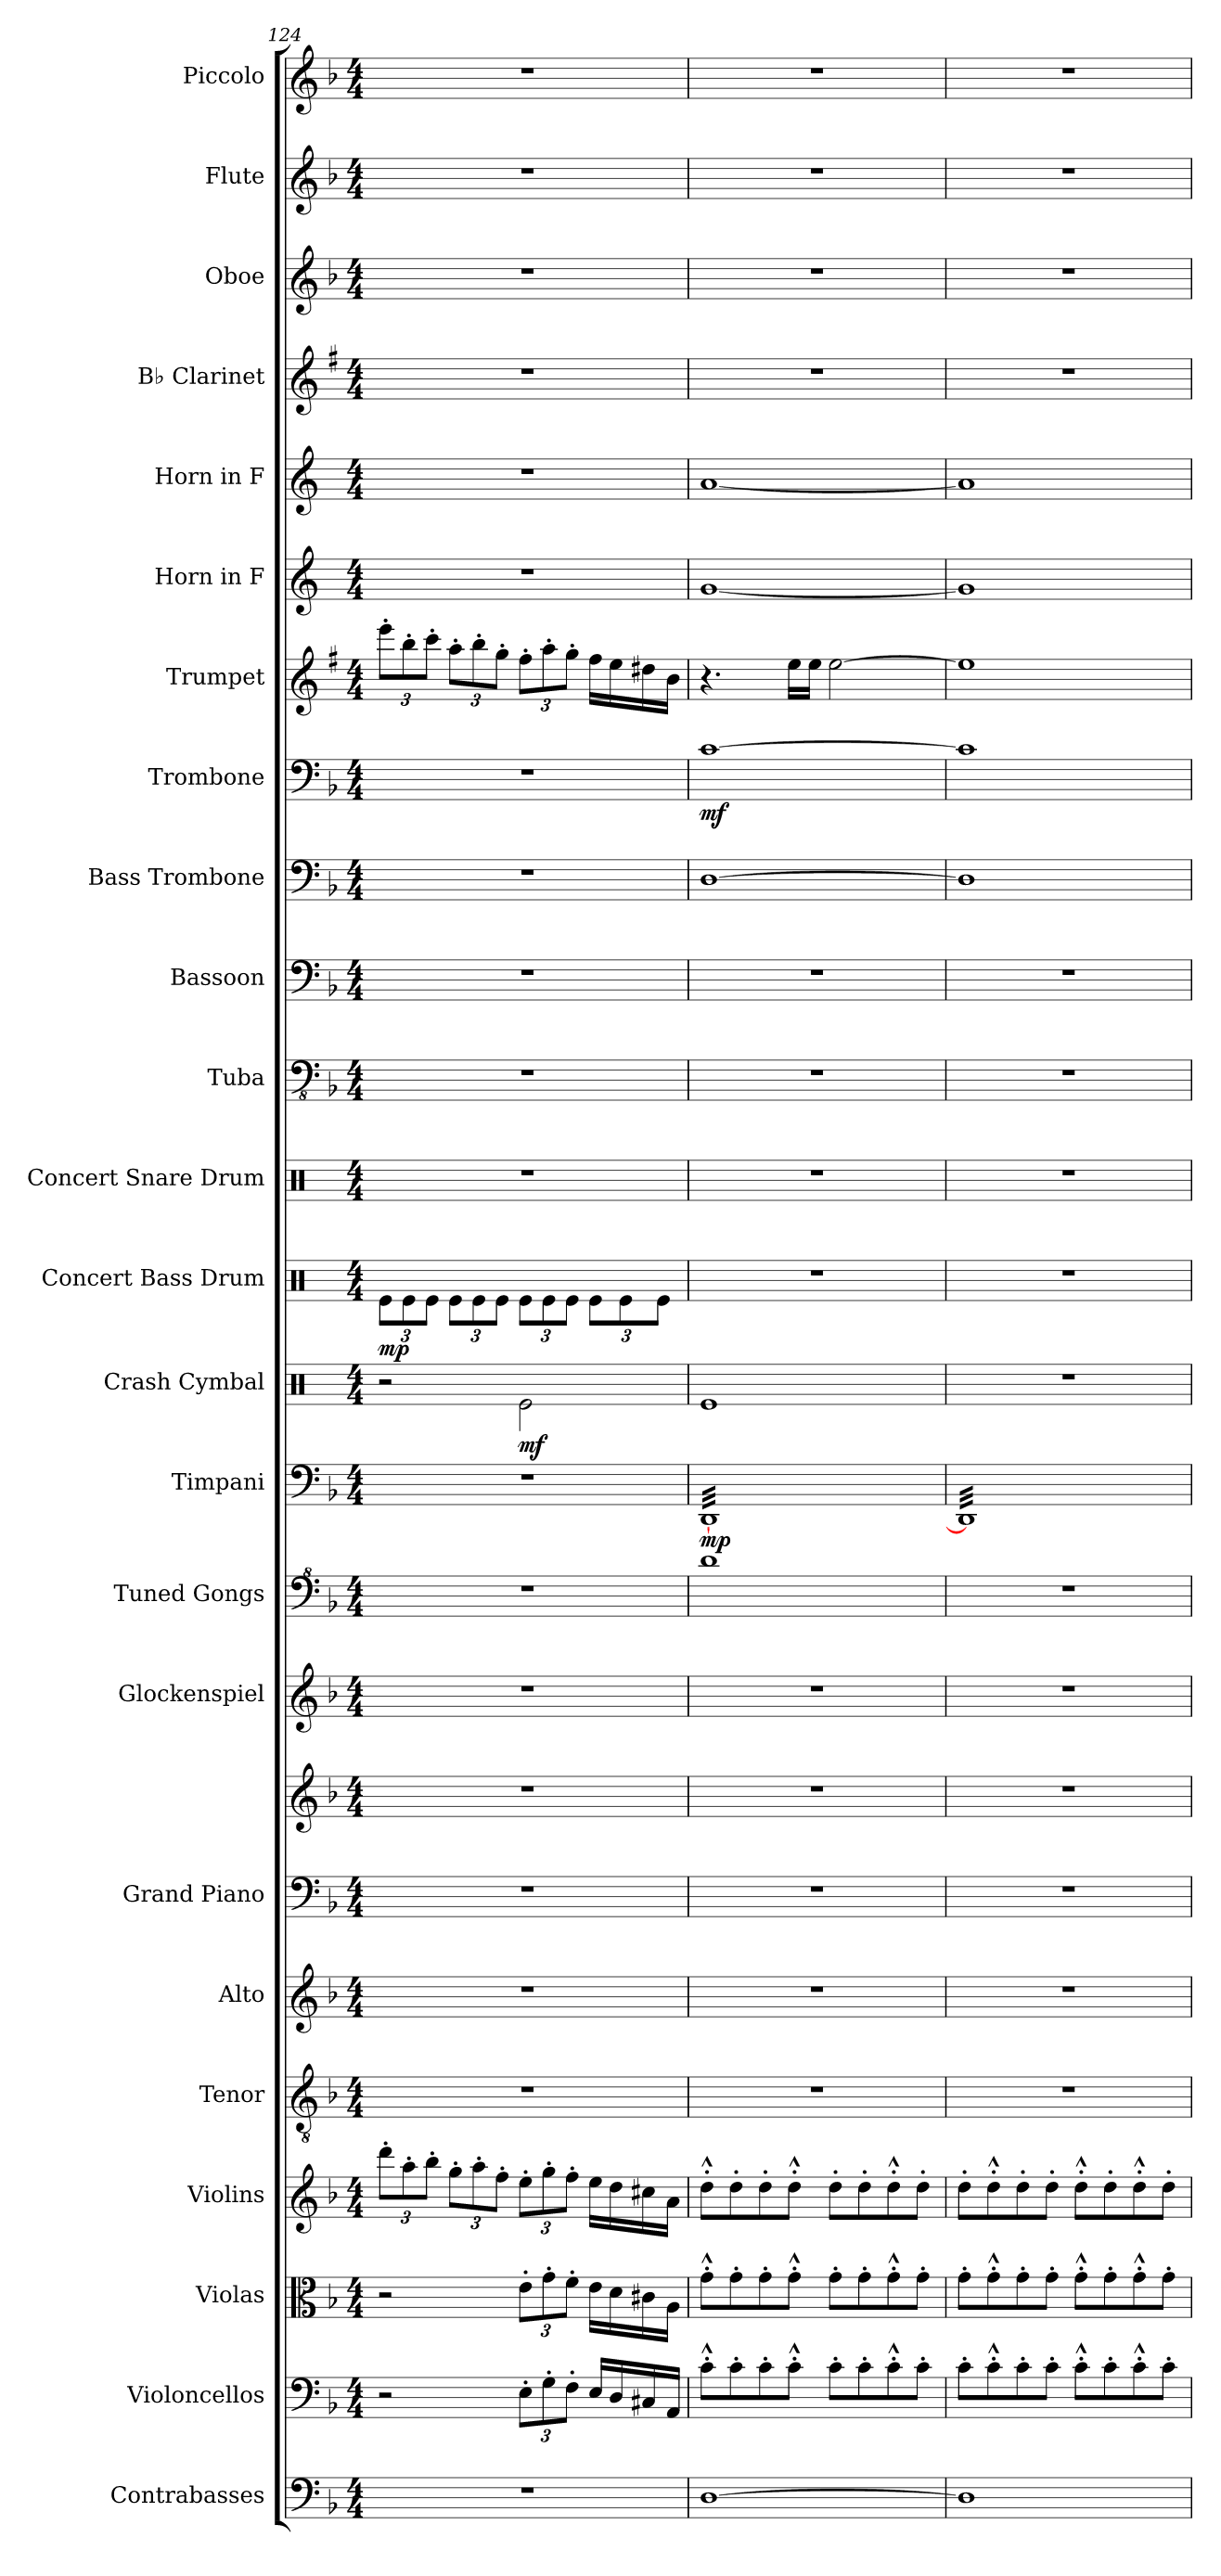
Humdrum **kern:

**kern	**kern	**kern	**kern	**kern	**kern	**kern	**kern	**kern	**kern	**kern	**dynam	**kern	**dynam	**kern	**dynam	**kern	**kern	**kern	**kern	**kern	**dynam	**kern	**kern	**kern	**kern	**kern	**kern	**kern
*part24	*part23	*part22	*part21	*part20	*part19	*part18	*part18	*part17	*part16	*part15	*part15	*part14	*part14	*part13	*part13	*part12	*part11	*part10	*part9	*part8	*part8	*part7	*part6	*part5	*part4	*part3	*part2	*part1
*staff25	*staff24	*staff23	*staff22	*staff21	*staff20	*staff19	*staff18	*staff17	*staff16	*staff15	*staff15	*staff14	*staff14	*staff13	*staff13	*staff12	*staff11	*staff10	*staff9	*staff8	*staff8	*staff7	*staff6	*staff5	*staff4	*staff3	*staff2	*staff1
*I"Contrabasses	*I"Violoncellos	*I"Violas	*I"Violins	*I"Tenor	*I"Alto	*I"Grand Piano	*	*I"Glockenspiel	*I"Tuned Gongs	*I"Timpani	*	*I"Crash Cymbal	*	*I"Concert Bass Drum	*	*I"Concert Snare Drum	*I"Tuba	*I"Bassoon	*I"Bass Trombone	*I"Trombone	*	*I"Trumpet	*I"Horn in F	*I"Horn in F	*I"B♭ Clarinet	*I"Oboe	*I"Flute	*I"Piccolo
*I'Cbs.	*I'Vcs.	*I'Vlas.	*I'Vlns.	*I'T.	*I'A.	*I'Pno.	*	*I'Glock.	*I'Td. Gon.	*I'Timp.	*	*I'Cr. Cym.	*	*I'Con. BD	*	*I'Con. Sn.	*I'Tba.	*I'Bsn.	*I'B. Tbn.	*I'Tbn.	*	*I'Tpt.	*	*	*I'B♭ Cl.	*I'Ob.	*I'Fl.	*I'Picc.
*clefF4	*clefF4	*clefC3	*clefG2	*clefGv2	*clefG2	*clefF4	*clefG2	*clefG2	*clefF^4	*clefF4	*	*clefX	*	*clefX	*	*clefX	*clefFv4	*clefF4	*clefF4	*clefF4	*	*clefG2	*clefG2	*clefG2	*clefG2	*clefG2	*clefG2	*clefG2
*ITrd7c12	*	*	*	*	*	*	*	*ITrd-14c-24	*	*	*	*	*	*	*	*	*	*	*	*	*	*ITrd1c2	*ITrd4c7	*ITrd4c7	*ITrd1c2	*	*	*ITrd-7c-12
*k[b-]	*k[b-]	*k[b-]	*k[b-]	*k[b-]	*k[b-]	*k[b-]	*k[b-]	*k[b-]	*k[b-]	*k[b-]	*	*k[]	*	*k[]	*	*k[]	*k[b-]	*k[b-]	*k[b-]	*k[b-]	*	*k[b-]	*k[b-]	*k[b-]	*k[b-]	*k[b-]	*k[b-]	*k[b-]
*M4/4	*M4/4	*M4/4	*M4/4	*M4/4	*M4/4	*M4/4	*M4/4	*M4/4	*M4/4	*M4/4	*	*M4/4	*	*M4/4	*	*M4/4	*M4/4	*M4/4	*M4/4	*M4/4	*	*M4/4	*M4/4	*M4/4	*M4/4	*M4/4	*M4/4	*M4/4
*	*	*	*Xbrackettup	*	*	*	*	*	*	*	*	*	*	*Xbrackettup	*	*	*	*	*	*	*	*Xbrackettup	*	*	*	*	*	*
=124	=124	=124	=124	=124	=124	=124	=124	=124	=124	=124	=124	=124	=124	=124	=124	=124	=124	=124	=124	=124	=124	=124	=124	=124	=124	=124	=124	=124
!	!	!	!	!	!	!	!	!	!	!	!	!	!	!	!LO:DY:b	!	!	!	!	!	!	!	!	!	!	!	!	!
1r	2r	2r	12ddd'\L	1r	1r	1r	1r	1r	1r	1r	.	2r	.	12Re\L	mp	1r	1r	1r	1r	1r	.	12ddd'\L	1r	1r	1r	1r	1r	1r
.	.	.	12aa'\	.	.	.	.	.	.	.	.	.	.	12Re\	.	.	.	.	.	.	.	12aa'\	.	.	.	.	.	.
.	.	.	12bb-'\J	.	.	.	.	.	.	.	.	.	.	12Re\J	.	.	.	.	.	.	.	12bb-'\J	.	.	.	.	.	.
.	.	.	12gg'\L	.	.	.	.	.	.	.	.	.	.	12Re\L	.	.	.	.	.	.	.	12gg'\L	.	.	.	.	.	.
.	.	.	12aa'\	.	.	.	.	.	.	.	.	.	.	12Re\	.	.	.	.	.	.	.	12aa'\	.	.	.	.	.	.
.	.	.	12ff'\J	.	.	.	.	.	.	.	.	.	.	12Re\J	.	.	.	.	.	.	.	12ff'\J	.	.	.	.	.	.
*	*Xbrackettup	*Xbrackettup	*	*	*	*	*	*	*	*	*	*	*	*	*	*	*	*	*	*	*	*	*	*	*	*	*	*
!	!	!	!	!	!	!	!	!	!	!	!	!	!LO:DY:b	!	!	!	!	!	!	!	!	!	!	!	!	!	!	!
.	12E'\L	12e'\L	12ee'\L	.	.	.	.	.	.	.	.	2Re\	mf	12Re\L	.	.	.	.	.	.	.	12ee'\L	.	.	.	.	.	.
.	12G'\	12g'\	12gg'\	.	.	.	.	.	.	.	.	.	.	12Re\	.	.	.	.	.	.	.	12gg'\	.	.	.	.	.	.
.	12F'\J	12f'\J	12ff'\J	.	.	.	.	.	.	.	.	.	.	12Re\J	.	.	.	.	.	.	.	12ff'\J	.	.	.	.	.	.
.	16E/LL	16e\LL	16ee\LL	.	.	.	.	.	.	.	.	.	.	12Re\L	.	.	.	.	.	.	.	16ee\LL	.	.	.	.	.	.
.	16D/	16d\	16dd\	.	.	.	.	.	.	.	.	.	.	.	.	.	.	.	.	.	.	16dd\	.	.	.	.	.	.
.	.	.	.	.	.	.	.	.	.	.	.	.	.	12Re\	.	.	.	.	.	.	.	.	.	.	.	.	.	.
.	16C#X/	16c#X\	16cc#X\	.	.	.	.	.	.	.	.	.	.	.	.	.	.	.	.	.	.	16cc#X\	.	.	.	.	.	.
.	.	.	.	.	.	.	.	.	.	.	.	.	.	12Re\J	.	.	.	.	.	.	.	.	.	.	.	.	.	.
.	16AA/JJ	16A\JJ	16a\JJ	.	.	.	.	.	.	.	.	.	.	.	.	.	.	.	.	.	.	16a\JJ	.	.	.	.	.	.
!!LO:PB:g=z
=125	=125	=125	=125	=125	=125	=125	=125	=125	=125	=125	=125	=125	=125	=125	=125	=125	=125	=125	=125	=125	=125	=125	=125	=125	=125	=125	=125	=125
!	!	!	!	!	!	!	!	!	!	!	!LO:DY:b	!	!	!	!	!	!	!	!	!	!LO:DY:b	!	!	!	!	!	!	!
*	*	*	*	*	*	*	*	*	*	*tremolo	*	*	*	*	*	*	*	*	*	*	*	*	*	*	*	*	*	*
[1DD	8c'^^\L	8g'^^\L	8dd'^^\L	1r	1r	1r	1r	1r	1dd	[32DDLLL	mp	1Re	.	1r	.	1r	1r	1r	[1D	[1c	mf	4.r	[1c	[1d	1r	1r	1r	1r
.	.	.	.	.	.	.	.	.	.	32DD	.	.	.	.	.	.	.	.	.	.	.	.	.	.	.	.	.	.
.	.	.	.	.	.	.	.	.	.	32DD	.	.	.	.	.	.	.	.	.	.	.	.	.	.	.	.	.	.
.	.	.	.	.	.	.	.	.	.	32DD	.	.	.	.	.	.	.	.	.	.	.	.	.	.	.	.	.	.
.	8c'\	8g'\	8dd'\	.	.	.	.	.	.	32DD	.	.	.	.	.	.	.	.	.	.	.	.	.	.	.	.	.	.
.	.	.	.	.	.	.	.	.	.	32DD	.	.	.	.	.	.	.	.	.	.	.	.	.	.	.	.	.	.
.	.	.	.	.	.	.	.	.	.	32DD	.	.	.	.	.	.	.	.	.	.	.	.	.	.	.	.	.	.
.	.	.	.	.	.	.	.	.	.	32DD	.	.	.	.	.	.	.	.	.	.	.	.	.	.	.	.	.	.
.	8c'\	8g'\	8dd'\	.	.	.	.	.	.	32DD	.	.	.	.	.	.	.	.	.	.	.	.	.	.	.	.	.	.
.	.	.	.	.	.	.	.	.	.	32DD	.	.	.	.	.	.	.	.	.	.	.	.	.	.	.	.	.	.
.	.	.	.	.	.	.	.	.	.	32DD	.	.	.	.	.	.	.	.	.	.	.	.	.	.	.	.	.	.
.	.	.	.	.	.	.	.	.	.	32DD	.	.	.	.	.	.	.	.	.	.	.	.	.	.	.	.	.	.
.	8c'^^\J	8g'^^\J	8dd'^^\J	.	.	.	.	.	.	32DD	.	.	.	.	.	.	.	.	.	.	.	16dd\LL	.	.	.	.	.	.
.	.	.	.	.	.	.	.	.	.	32DD	.	.	.	.	.	.	.	.	.	.	.	.	.	.	.	.	.	.
.	.	.	.	.	.	.	.	.	.	32DD	.	.	.	.	.	.	.	.	.	.	.	16dd\JJ	.	.	.	.	.	.
.	.	.	.	.	.	.	.	.	.	32DD	.	.	.	.	.	.	.	.	.	.	.	.	.	.	.	.	.	.
.	8c'\L	8g'\L	8dd'\L	.	.	.	.	.	.	32DD	.	.	.	.	.	.	.	.	.	.	.	[2dd\	.	.	.	.	.	.
.	.	.	.	.	.	.	.	.	.	32DD	.	.	.	.	.	.	.	.	.	.	.	.	.	.	.	.	.	.
.	.	.	.	.	.	.	.	.	.	32DD	.	.	.	.	.	.	.	.	.	.	.	.	.	.	.	.	.	.
.	.	.	.	.	.	.	.	.	.	32DD	.	.	.	.	.	.	.	.	.	.	.	.	.	.	.	.	.	.
.	8c'\	8g'\	8dd'\	.	.	.	.	.	.	32DD	.	.	.	.	.	.	.	.	.	.	.	.	.	.	.	.	.	.
.	.	.	.	.	.	.	.	.	.	32DD	.	.	.	.	.	.	.	.	.	.	.	.	.	.	.	.	.	.
.	.	.	.	.	.	.	.	.	.	32DD	.	.	.	.	.	.	.	.	.	.	.	.	.	.	.	.	.	.
.	.	.	.	.	.	.	.	.	.	32DD	.	.	.	.	.	.	.	.	.	.	.	.	.	.	.	.	.	.
.	8c'^^\	8g'^^\	8dd'^^\	.	.	.	.	.	.	32DD	.	.	.	.	.	.	.	.	.	.	.	.	.	.	.	.	.	.
.	.	.	.	.	.	.	.	.	.	32DD	.	.	.	.	.	.	.	.	.	.	.	.	.	.	.	.	.	.
.	.	.	.	.	.	.	.	.	.	32DD	.	.	.	.	.	.	.	.	.	.	.	.	.	.	.	.	.	.
.	.	.	.	.	.	.	.	.	.	32DD	.	.	.	.	.	.	.	.	.	.	.	.	.	.	.	.	.	.
.	8c'\J	8g'\J	8dd'\J	.	.	.	.	.	.	32DD	.	.	.	.	.	.	.	.	.	.	.	.	.	.	.	.	.	.
.	.	.	.	.	.	.	.	.	.	32DD	.	.	.	.	.	.	.	.	.	.	.	.	.	.	.	.	.	.
.	.	.	.	.	.	.	.	.	.	32DD	.	.	.	.	.	.	.	.	.	.	.	.	.	.	.	.	.	.
.	.	.	.	.	.	.	.	.	.	32DDJJJ	.	.	.	.	.	.	.	.	.	.	.	.	.	.	.	.	.	.
=126	=126	=126	=126	=126	=126	=126	=126	=126	=126	=126	=126	=126	=126	=126	=126	=126	=126	=126	=126	=126	=126	=126	=126	=126	=126	=126	=126	=126
1DD]	8c'\L	8g'\L	8dd'\L	1r	1r	1r	1r	1r	1r	32DD]LLL	.	1r	.	1r	.	1r	1r	1r	1D]	1c]	.	1dd]	1c]	1d]	1r	1r	1r	1r
.	.	.	.	.	.	.	.	.	.	32DD	.	.	.	.	.	.	.	.	.	.	.	.	.	.	.	.	.	.
.	.	.	.	.	.	.	.	.	.	32DD	.	.	.	.	.	.	.	.	.	.	.	.	.	.	.	.	.	.
.	.	.	.	.	.	.	.	.	.	32DD	.	.	.	.	.	.	.	.	.	.	.	.	.	.	.	.	.	.
.	8c'^^\	8g'^^\	8dd'^^\	.	.	.	.	.	.	32DD	.	.	.	.	.	.	.	.	.	.	.	.	.	.	.	.	.	.
.	.	.	.	.	.	.	.	.	.	32DD	.	.	.	.	.	.	.	.	.	.	.	.	.	.	.	.	.	.
.	.	.	.	.	.	.	.	.	.	32DD	.	.	.	.	.	.	.	.	.	.	.	.	.	.	.	.	.	.
.	.	.	.	.	.	.	.	.	.	32DD	.	.	.	.	.	.	.	.	.	.	.	.	.	.	.	.	.	.
.	8c'\	8g'\	8dd'\	.	.	.	.	.	.	32DD	.	.	.	.	.	.	.	.	.	.	.	.	.	.	.	.	.	.
.	.	.	.	.	.	.	.	.	.	32DD	.	.	.	.	.	.	.	.	.	.	.	.	.	.	.	.	.	.
.	.	.	.	.	.	.	.	.	.	32DD	.	.	.	.	.	.	.	.	.	.	.	.	.	.	.	.	.	.
.	.	.	.	.	.	.	.	.	.	32DD	.	.	.	.	.	.	.	.	.	.	.	.	.	.	.	.	.	.
.	8c'\J	8g'\J	8dd'\J	.	.	.	.	.	.	32DD	.	.	.	.	.	.	.	.	.	.	.	.	.	.	.	.	.	.
.	.	.	.	.	.	.	.	.	.	32DD	.	.	.	.	.	.	.	.	.	.	.	.	.	.	.	.	.	.
.	.	.	.	.	.	.	.	.	.	32DD	.	.	.	.	.	.	.	.	.	.	.	.	.	.	.	.	.	.
.	.	.	.	.	.	.	.	.	.	32DD	.	.	.	.	.	.	.	.	.	.	.	.	.	.	.	.	.	.
.	8c'^^\L	8g'^^\L	8dd'^^\L	.	.	.	.	.	.	32DD	.	.	.	.	.	.	.	.	.	.	.	.	.	.	.	.	.	.
.	.	.	.	.	.	.	.	.	.	32DD	.	.	.	.	.	.	.	.	.	.	.	.	.	.	.	.	.	.
.	.	.	.	.	.	.	.	.	.	32DD	.	.	.	.	.	.	.	.	.	.	.	.	.	.	.	.	.	.
.	.	.	.	.	.	.	.	.	.	32DD	.	.	.	.	.	.	.	.	.	.	.	.	.	.	.	.	.	.
.	8c'\	8g'\	8dd'\	.	.	.	.	.	.	32DD	.	.	.	.	.	.	.	.	.	.	.	.	.	.	.	.	.	.
.	.	.	.	.	.	.	.	.	.	32DD	.	.	.	.	.	.	.	.	.	.	.	.	.	.	.	.	.	.
.	.	.	.	.	.	.	.	.	.	32DD	.	.	.	.	.	.	.	.	.	.	.	.	.	.	.	.	.	.
.	.	.	.	.	.	.	.	.	.	32DD	.	.	.	.	.	.	.	.	.	.	.	.	.	.	.	.	.	.
.	8c'^^\	8g'^^\	8dd'^^\	.	.	.	.	.	.	32DD	.	.	.	.	.	.	.	.	.	.	.	.	.	.	.	.	.	.
.	.	.	.	.	.	.	.	.	.	32DD	.	.	.	.	.	.	.	.	.	.	.	.	.	.	.	.	.	.
.	.	.	.	.	.	.	.	.	.	32DD	.	.	.	.	.	.	.	.	.	.	.	.	.	.	.	.	.	.
.	.	.	.	.	.	.	.	.	.	32DD	.	.	.	.	.	.	.	.	.	.	.	.	.	.	.	.	.	.
.	8c'\J	8g'\J	8dd'\J	.	.	.	.	.	.	32DD	.	.	.	.	.	.	.	.	.	.	.	.	.	.	.	.	.	.
.	.	.	.	.	.	.	.	.	.	32DD	.	.	.	.	.	.	.	.	.	.	.	.	.	.	.	.	.	.
.	.	.	.	.	.	.	.	.	.	32DD	.	.	.	.	.	.	.	.	.	.	.	.	.	.	.	.	.	.
.	.	.	.	.	.	.	.	.	.	32DDJJJ	.	.	.	.	.	.	.	.	.	.	.	.	.	.	.	.	.	.
*	*	*	*	*	*	*	*	*	*	*Xtremolo	*	*	*	*	*	*	*	*	*	*	*	*	*	*	*	*	*	*
=	=	=	=	=	=	=	=	=	=	=	=	=	=	=	=	=	=	=	=	=	=	=	=	=	=	=	=	=
*-	*-	*-	*-	*-	*-	*-	*-	*-	*-	*-	*-	*-	*-	*-	*-	*-	*-	*-	*-	*-	*-	*-	*-	*-	*-	*-	*-	*-
